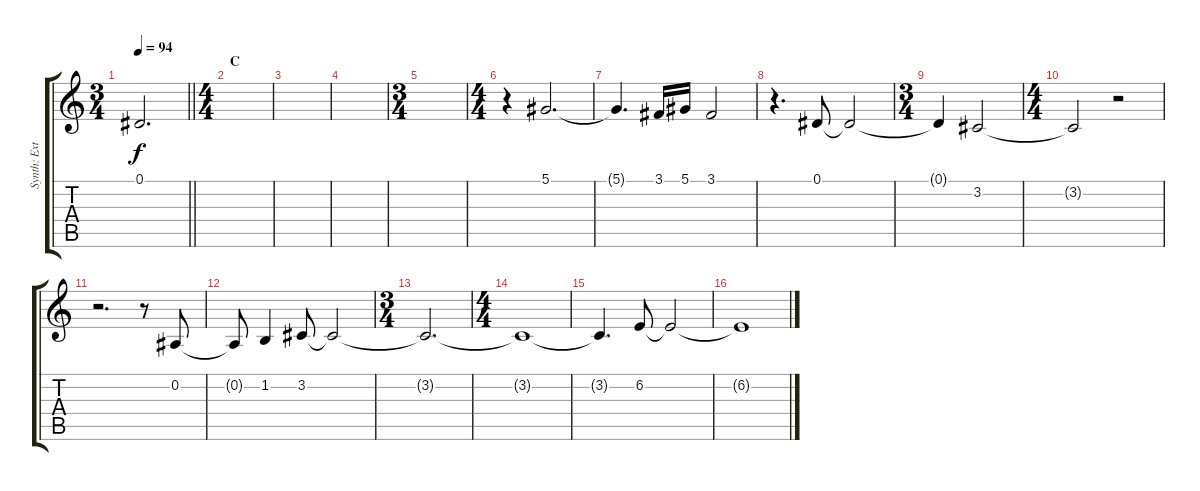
\track ("Synth: Extra" "Synth: Ext") {instrument synthstrings1}
\staff {score tabs}
\tuning (Eb4 Bb3 Gb3 Db3 Ab2 Eb2) {hide}
\ts (3 4)
\tempo 94
\clef g2
\barLineRight lightlight
\ks c
0.1.2{d dy f} |
\ts (4 4)
\section ("" "C")
|
|
|
\ts (3 4)
|
\ts (4 4)
r.4 5.1.2{d} |
5.1{t}.4{d} 3.1.16 5.1.16 3.1.2 |
r.4{d} 0.1.8 0.1{t}.2 |
\ts (3 4)
0.1{t}.4 3.2.2 |
\ts (4 4)
3.2{t}.2 r.2 |
r.2{d} r.8 0.2.8 |
0.2{t}.8 1.2.4 3.2.8 3.2{t}.2 |
\ts (3 4)
3.2{t}.2{d} |
\ts (4 4)
3.2{t}.1 |
3.2{t}.4{d} 6.2.8 6.2{t}.2 |
6.2{t}.1{volume 5}
